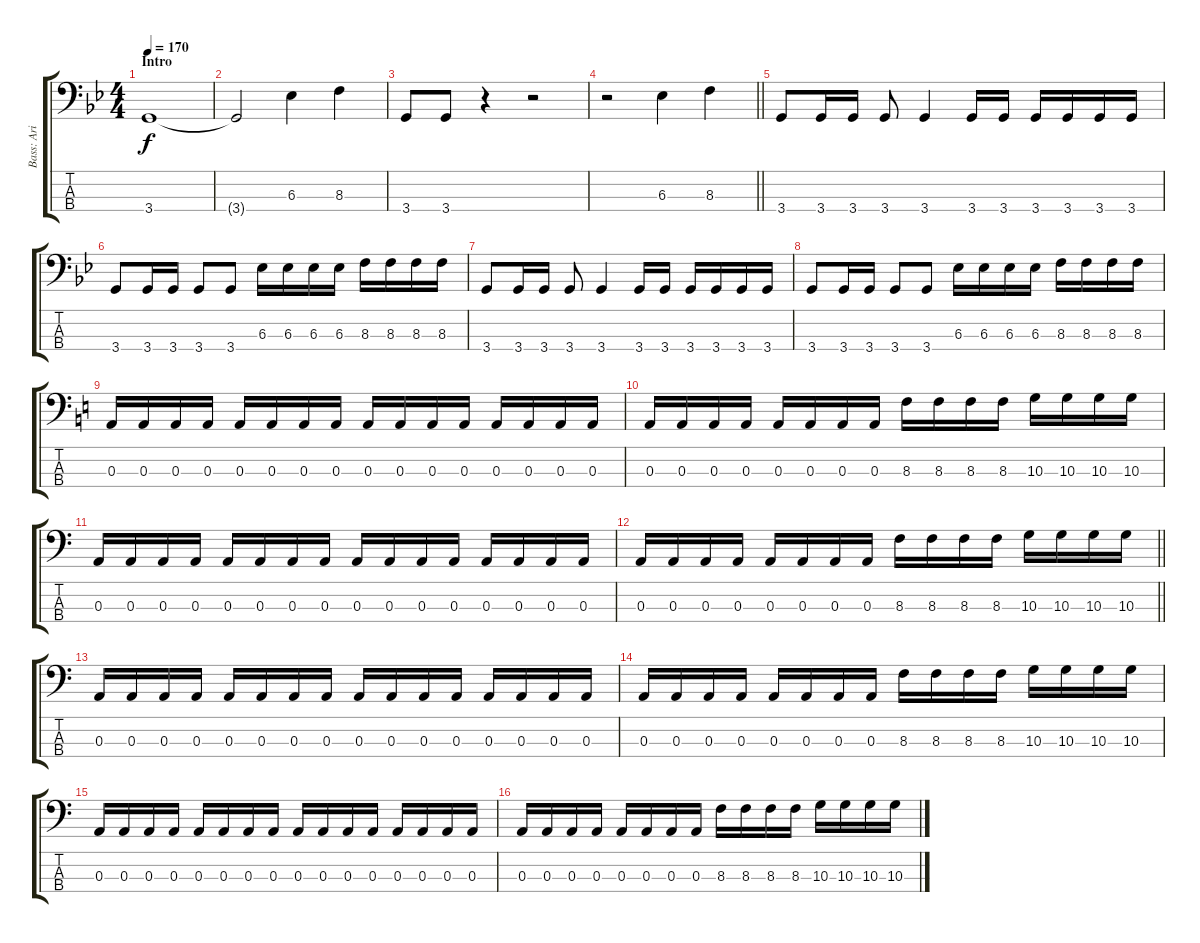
\track ("Bass: Ari Katajamäki" "Bass: Ari ") {instrument electricbassfinger}
\staff {score tabs}
\tuning (G2 D2 A1 E1) {hide}
\ts (4 4)
\section ("" "Intro")
\tempo 170
\clef f4
\ks gminor
3.4.1{dy f instrument electricbassfinger} |
3.4{t}.2 6.3.4 8.3.4 |
3.4.8 3.4.8 r.4 r.2 |
\barLineRight lightlight
r.2 6.3.4 8.3.4 |
3.4.8 3.4.16 3.4.16 3.4.8 3.4.4 3.4.16 3.4.16 3.4.16 3.4.16 3.4.16 3.4.16 |
3.4.8 3.4.16 3.4.16 3.4.8 3.4.8 6.3.16 6.3.16 6.3.16 6.3.16 8.3.16 8.3.16 8.3.16 8.3.16 |
3.4.8 3.4.16 3.4.16 3.4.8 3.4.4 3.4.16 3.4.16 3.4.16 3.4.16 3.4.16 3.4.16 |
3.4.8 3.4.16 3.4.16 3.4.8 3.4.8 6.3.16 6.3.16 6.3.16 6.3.16 8.3.16 8.3.16 8.3.16 8.3.16 |
\ks aminor
0.3.16 0.3.16 0.3.16 0.3.16 0.3.16 0.3.16 0.3.16 0.3.16 0.3.16 0.3.16 0.3.16 0.3.16 0.3.16 0.3.16 0.3.16 0.3.16 |
0.3.16 0.3.16 0.3.16 0.3.16 0.3.16 0.3.16 0.3.16 0.3.16 8.3.16 8.3.16 8.3.16 8.3.16 10.3.16 10.3.16 10.3.16 10.3.16 |
0.3.16 0.3.16 0.3.16 0.3.16 0.3.16 0.3.16 0.3.16 0.3.16 0.3.16 0.3.16 0.3.16 0.3.16 0.3.16 0.3.16 0.3.16 0.3.16 |
\barLineRight lightlight
0.3.16 0.3.16 0.3.16 0.3.16 0.3.16 0.3.16 0.3.16 0.3.16 8.3.16 8.3.16 8.3.16 8.3.16 10.3.16 10.3.16 10.3.16 10.3.16 |
0.3.16 0.3.16 0.3.16 0.3.16 0.3.16 0.3.16 0.3.16 0.3.16 0.3.16 0.3.16 0.3.16 0.3.16 0.3.16 0.3.16 0.3.16 0.3.16 |
0.3.16 0.3.16 0.3.16 0.3.16 0.3.16 0.3.16 0.3.16 0.3.16 8.3.16 8.3.16 8.3.16 8.3.16 10.3.16 10.3.16 10.3.16 10.3.16 |
0.3.16 0.3.16 0.3.16 0.3.16 0.3.16 0.3.16 0.3.16 0.3.16 0.3.16 0.3.16 0.3.16 0.3.16 0.3.16 0.3.16 0.3.16 0.3.16 |
0.3.16 0.3.16 0.3.16 0.3.16 0.3.16 0.3.16 0.3.16 0.3.16 8.3.16 8.3.16 8.3.16 8.3.16 10.3.16 10.3.16 10.3.16 10.3.16
